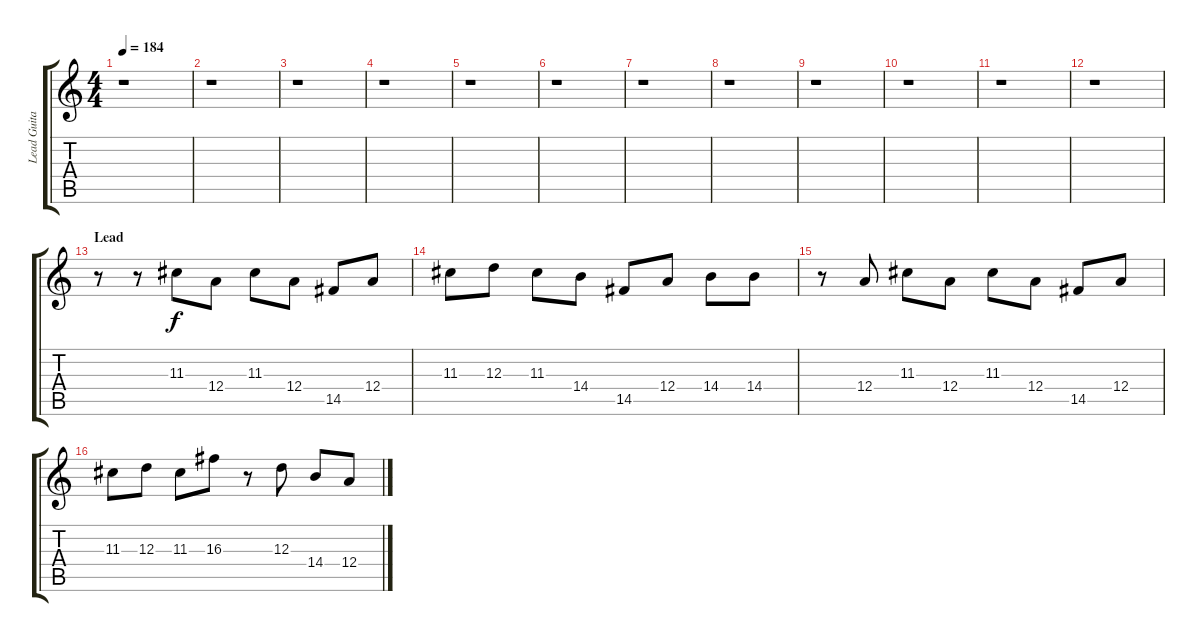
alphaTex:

\track ("Lead Guitar" "Lead Guita") {instrument distortionguitar}
\staff {score tabs}
\tuning (B3 Gb3 D3 A2 E2 B1) {hide}
\ts (4 4)
\tempo 184
\clef g2
\ks c
r.1{dy f} |
r.1 |
r.1 |
r.1 |
r.1 |
r.1 |
r.1 |
r.1 |
r.1 |
r.1 |
r.1 |
r.1 |
\section ("" "Lead")
r.8 r.8 11.3.8 12.4.8 11.3.8 12.4.8 14.5.8 12.4.8 |
11.3.8 12.3.8 11.3.8 14.4.8 14.5.8 12.4.8 14.4.8 14.4.8 |
r.8 12.4.8 11.3.8 12.4.8 11.3.8 12.4.8 14.5.8 12.4.8 |
11.3.8 12.3.8 11.3.8 16.3.8 r.8 12.3.8 14.4.8 12.4.8
